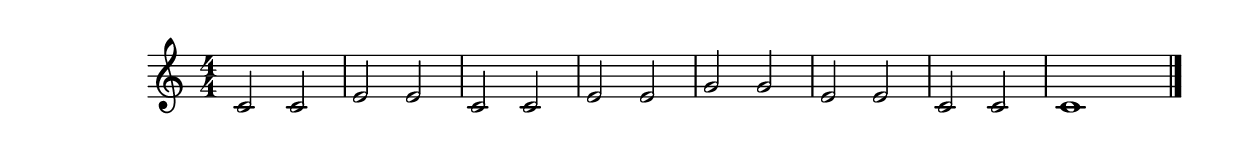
\version "2.20.0"
\header {
\include "lilypond-book-preamble.ly"
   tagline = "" % removed
 }
\score {
 {
  \relative c'{\numericTimeSignature c2 c e e c c e e g g e e c c c1 \bar "|."}

}
\layout {
  \context {
      \Score 
      proportionalNotationDuration =  #(ly:make-moment 1/5)
 }
 }
\midi {\tempo 4 = 60}
}
